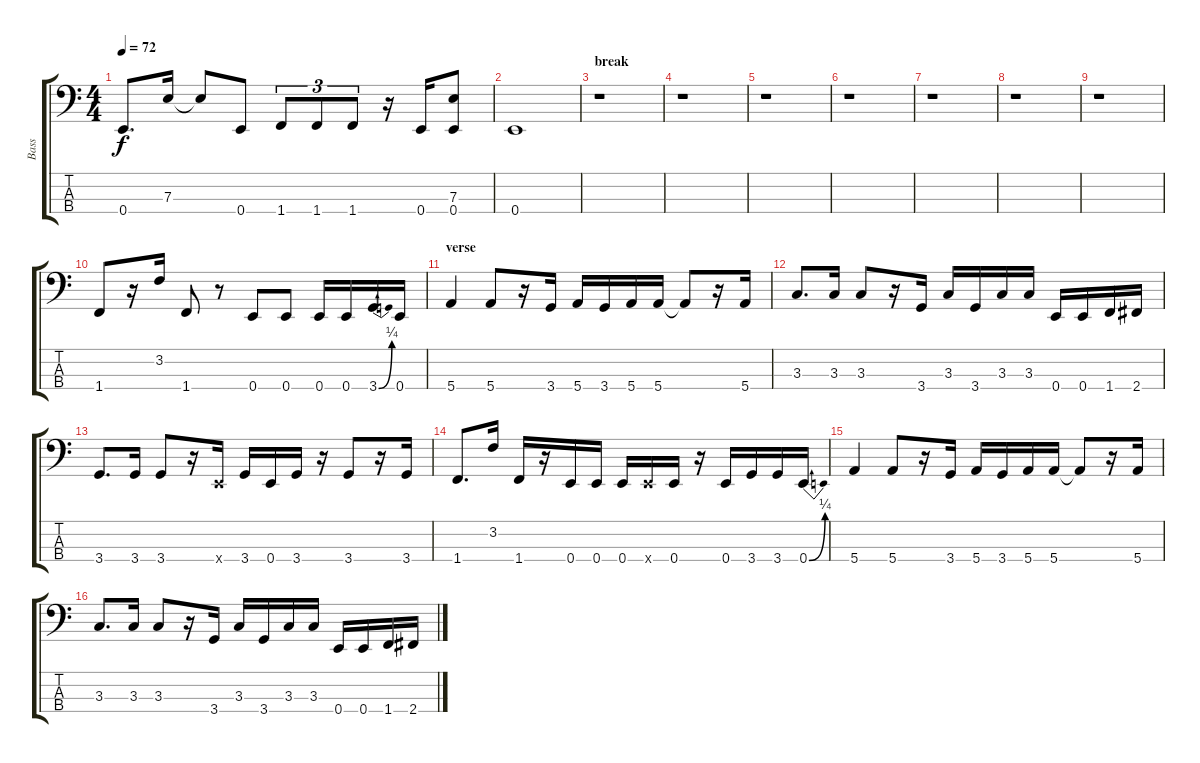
\track ("Bass" "Bass") {instrument electricbassfinger}
\staff {score tabs}
\tuning (G2 D2 A1 E1) {hide}
\ts (4 4)
\tempo 72
\clef f4
\ks c
0.4.8{d dy f} 7.3.16 7.3{t}.8 0.4.8 1.4.8{tu (3 2)} 1.4.8{tu (3 2)} 1.4.8{tu (3 2)} r.16 0.4.16 (7.3 0.4).8 |
0.4.1 |
\section ("" "break")
r.1 |
r.1 |
r.1 |
r.1 |
r.1 |
r.1 |
r.1 |
1.4.8 r.16 3.2.16 1.4.8 r.8 0.4.8 0.4.8 0.4.16 0.4.16 3.4{be (bend 0 0 60 1)}.16 0.4.16 |
\section ("" "verse")
5.4.4 5.4.8 r.16 3.4.16 5.4.16 3.4.16 5.4.16 5.4.16 5.4{t}.8 r.16 5.4.16 |
3.3.8{d} 3.3.16 3.3.8 r.16 3.4.16 3.3.16 3.4.16 3.3.16 3.3.16 0.4.16 0.4.16 1.4.16 2.4.16 |
3.4.8{d} 3.4.16 3.4.8 r.16 0.4{x}.16 3.4.16 0.4.16 3.4.16 r.16 3.4.8 r.16 3.4.16 |
1.4.8{d} 3.2.16 1.4.16 r.16 0.4.16 0.4.16 0.4.16 0.4{x}.16 0.4.16 r.16 0.4.16 3.4.16 3.4.16 0.4{be (bend 0 0 60 1)}.16 |
5.4.4 5.4.8 r.16 3.4.16 5.4.16 3.4.16 5.4.16 5.4.16 5.4{t}.8 r.16 5.4.16 |
3.3.8{d} 3.3.16 3.3.8 r.16 3.4.16 3.3.16 3.4.16 3.3.16 3.3.16 0.4.16 0.4.16 1.4.16 2.4.16
